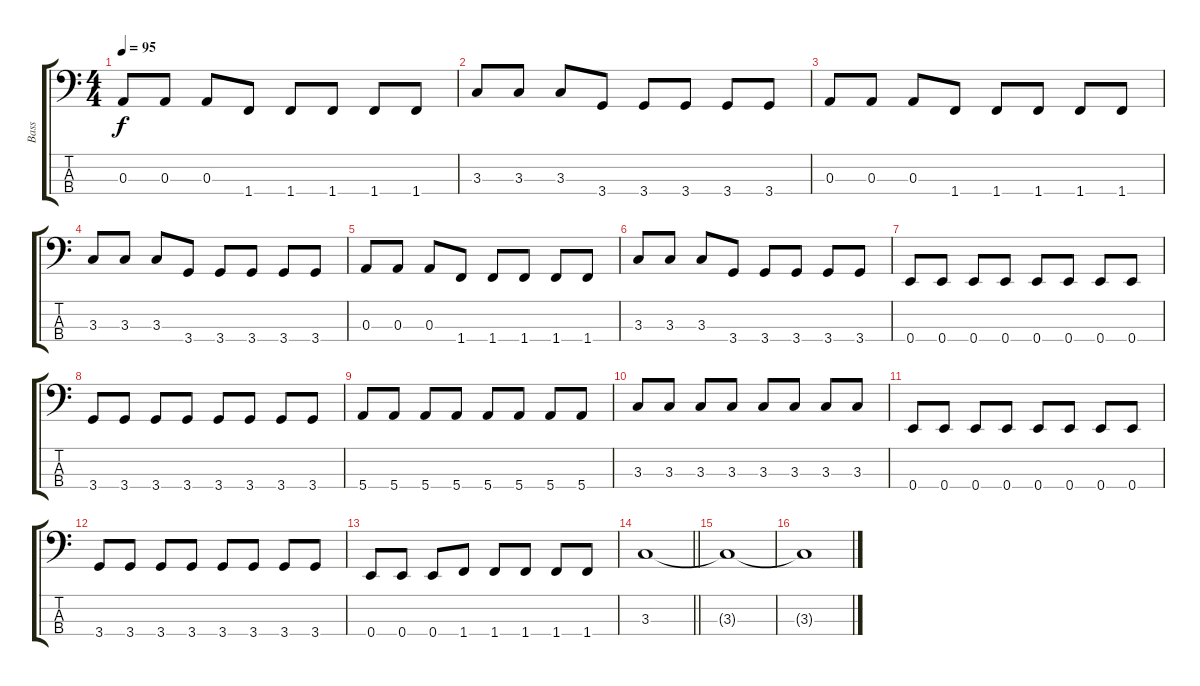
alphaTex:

\track ("Bass" "Bass") {instrument electricbasspick}
\staff {score tabs}
\tuning (G2 D2 A1 E1) {hide}
\ts (4 4)
\tempo 95
\clef f4
\ks c
0.3.8{dy f} 0.3.8 0.3.8 1.4.8 1.4.8 1.4.8 1.4.8 1.4.8 |
3.3.8 3.3.8 3.3.8 3.4.8 3.4.8 3.4.8 3.4.8 3.4.8 |
0.3.8 0.3.8 0.3.8 1.4.8 1.4.8 1.4.8 1.4.8 1.4.8 |
3.3.8 3.3.8 3.3.8 3.4.8 3.4.8 3.4.8 3.4.8 3.4.8 |
0.3.8 0.3.8 0.3.8 1.4.8 1.4.8 1.4.8 1.4.8 1.4.8 |
3.3.8 3.3.8 3.3.8 3.4.8 3.4.8 3.4.8 3.4.8 3.4.8 |
0.4.8 0.4.8 0.4.8 0.4.8 0.4.8 0.4.8 0.4.8 0.4.8 |
3.4.8 3.4.8 3.4.8 3.4.8 3.4.8 3.4.8 3.4.8 3.4.8 |
5.4.8 5.4.8 5.4.8 5.4.8 5.4.8 5.4.8 5.4.8 5.4.8 |
3.3.8 3.3.8 3.3.8 3.3.8 3.3.8 3.3.8 3.3.8 3.3.8 |
0.4.8 0.4.8 0.4.8 0.4.8 0.4.8 0.4.8 0.4.8 0.4.8 |
3.4.8 3.4.8 3.4.8 3.4.8 3.4.8 3.4.8 3.4.8 3.4.8 |
0.4.8 0.4.8 0.4.8 1.4.8 1.4.8 1.4.8 1.4.8 1.4.8 |
\barLineRight lightlight
3.3.1 |
3.3{t}.1 |
3.3{t}.1
